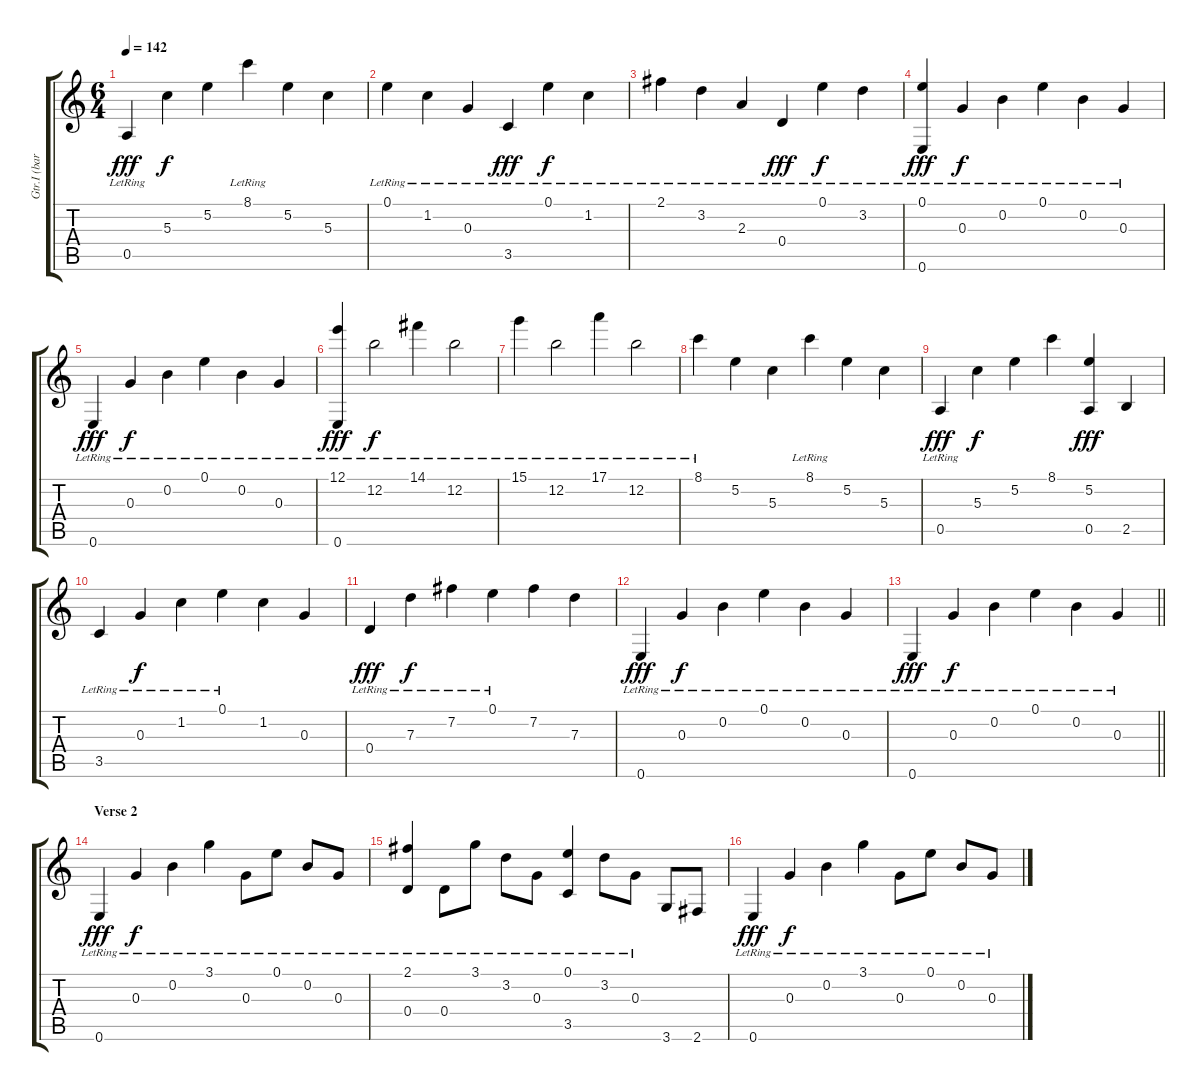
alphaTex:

\track ("Gtr.I (bare)" "Gtr.I (bar") {instrument acousticguitarsteel}
\staff {score tabs}
\tuning (E4 B3 G3 D3 A2 E2) {hide}
\ts (6 4)
\tempo 142
\clef g2
\ks c
0.5{lr}.4{dy fff} 5.3.4{dy f} 5.2.4 8.1{lr}.4 5.2.4 5.3.4 |
0.1{lr}.4 1.2{lr}.4 0.3{lr}.4 3.5{lr}.4{dy fff} 0.1{lr}.4{dy f} 1.2{lr}.4 |
2.1{lr}.4 3.2{lr}.4 2.3{lr}.4 0.4{lr}.4{dy fff} 0.1{lr}.4{dy f} 3.2{lr}.4 |
(0.1{lr} 0.6{lr}).4{dy fff} 0.3{lr}.4{dy f} 0.2{lr}.4 0.1{lr}.4 0.2{lr}.4 0.3{lr}.4 |
0.6{lr}.4{dy fff} 0.3{lr}.4{dy f} 0.2{lr}.4 0.1{lr}.4 0.2{lr}.4 0.3{lr}.4 |
(12.1{lr} 0.6{lr}).4{dy fff} 12.2{lr}.2{dy f} 14.1{lr}.4 12.2{lr}.2 |
15.1{lr}.4 12.2{lr}.2 17.1{lr}.4 12.2{lr}.2 |
8.1{lr}.4 5.2.4 5.3.4 8.1{lr}.4 5.2.4 5.3.4 |
0.5{lr}.4{dy fff} 5.3.4{dy f} 5.2.4 8.1.4 (5.2 0.5).4{dy fff} 2.5.4 |
3.5{lr}.4 0.3{lr}.4{dy f} 1.2{lr}.4 0.1{lr}.4 1.2.4 0.3.4 |
0.4{lr}.4{dy fff} 7.3{lr}.4{dy f} 7.2{lr}.4 0.1{lr}.4 7.2.4 7.3.4 |
0.6{lr}.4{dy fff} 0.3{lr}.4{dy f} 0.2{lr}.4 0.1{lr}.4 0.2{lr}.4 0.3{lr}.4 |
\barLineRight lightlight
0.6{lr}.4{dy fff} 0.3{lr}.4{dy f} 0.2{lr}.4 0.1{lr}.4 0.2{lr}.4 0.3{lr}.4 |
\section ("" "Verse 2")
0.6{lr}.4{dy fff} 0.3{lr}.4{dy f} 0.2{lr}.4 3.1{lr}.4 0.3{lr}.8 0.1{lr}.8 0.2{lr}.8 0.3{lr}.8 |
(2.1{lr} 0.4{lr}).4 0.4{lr}.8 3.1{lr}.8 3.2{lr}.8 0.3{lr}.8 (0.1{lr} 3.5{lr}).4 3.2{lr}.8 0.3{lr}.8 3.6.8 2.6.8 |
0.6{lr}.4{dy fff} 0.3{lr}.4{dy f} 0.2{lr}.4 3.1{lr}.4 0.3{lr}.8 0.1{lr}.8 0.2{lr}.8 0.3{lr}.8
